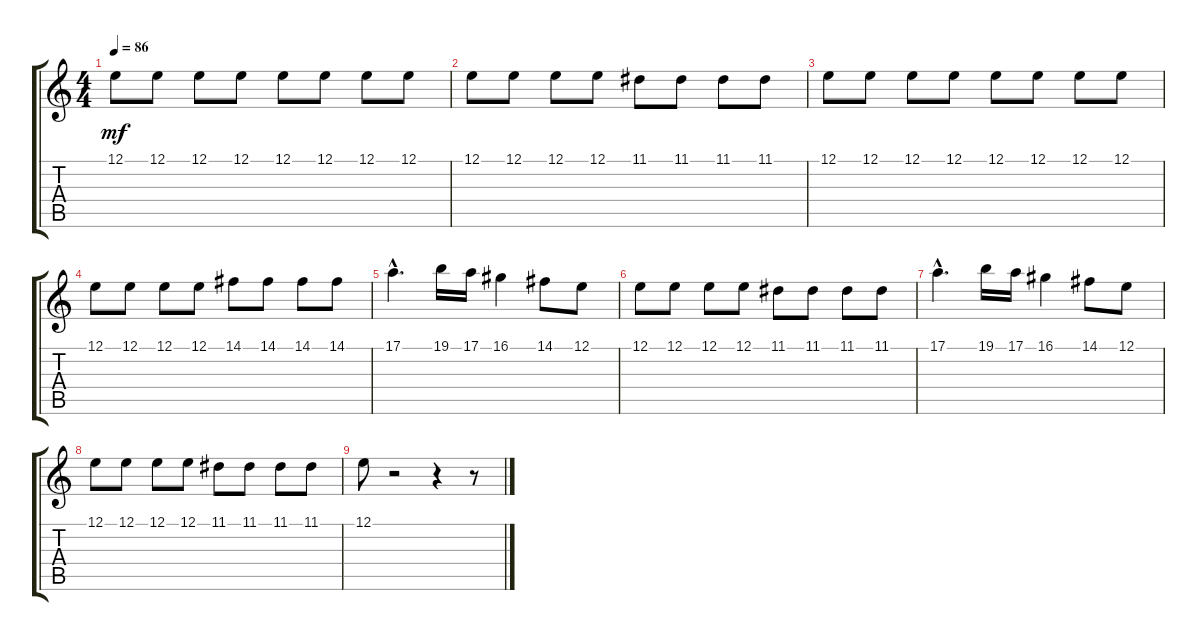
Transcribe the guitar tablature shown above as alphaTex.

\track "" {instrument stringensemble1}
\staff {score tabs}
\tuning (E4 B3 G3 D3 A2 E2) {hide}
\ts (4 4)
\tempo 86
\clef g2
\ks c
12.1.8{dy mf} 12.1.8 12.1.8 12.1.8 12.1.8 12.1.8 12.1.8 12.1.8 |
12.1.8 12.1.8 12.1.8 12.1.8 11.1.8 11.1.8 11.1.8 11.1.8 |
12.1.8 12.1.8 12.1.8 12.1.8 12.1.8 12.1.8 12.1.8 12.1.8 |
12.1.8 12.1.8 12.1.8 12.1.8 14.1.8 14.1.8 14.1.8 14.1.8 |
17.1{hac}.4{d} 19.1.16 17.1.16 16.1.4 14.1.8 12.1.8 |
12.1.8 12.1.8 12.1.8 12.1.8 11.1.8 11.1.8 11.1.8 11.1.8 |
17.1{hac}.4{d} 19.1.16 17.1.16 16.1.4 14.1.8 12.1.8 |
12.1.8 12.1.8 12.1.8 12.1.8 11.1.8 11.1.8 11.1.8 11.1.8 |
12.1.8 r.2 r.4 r.8
